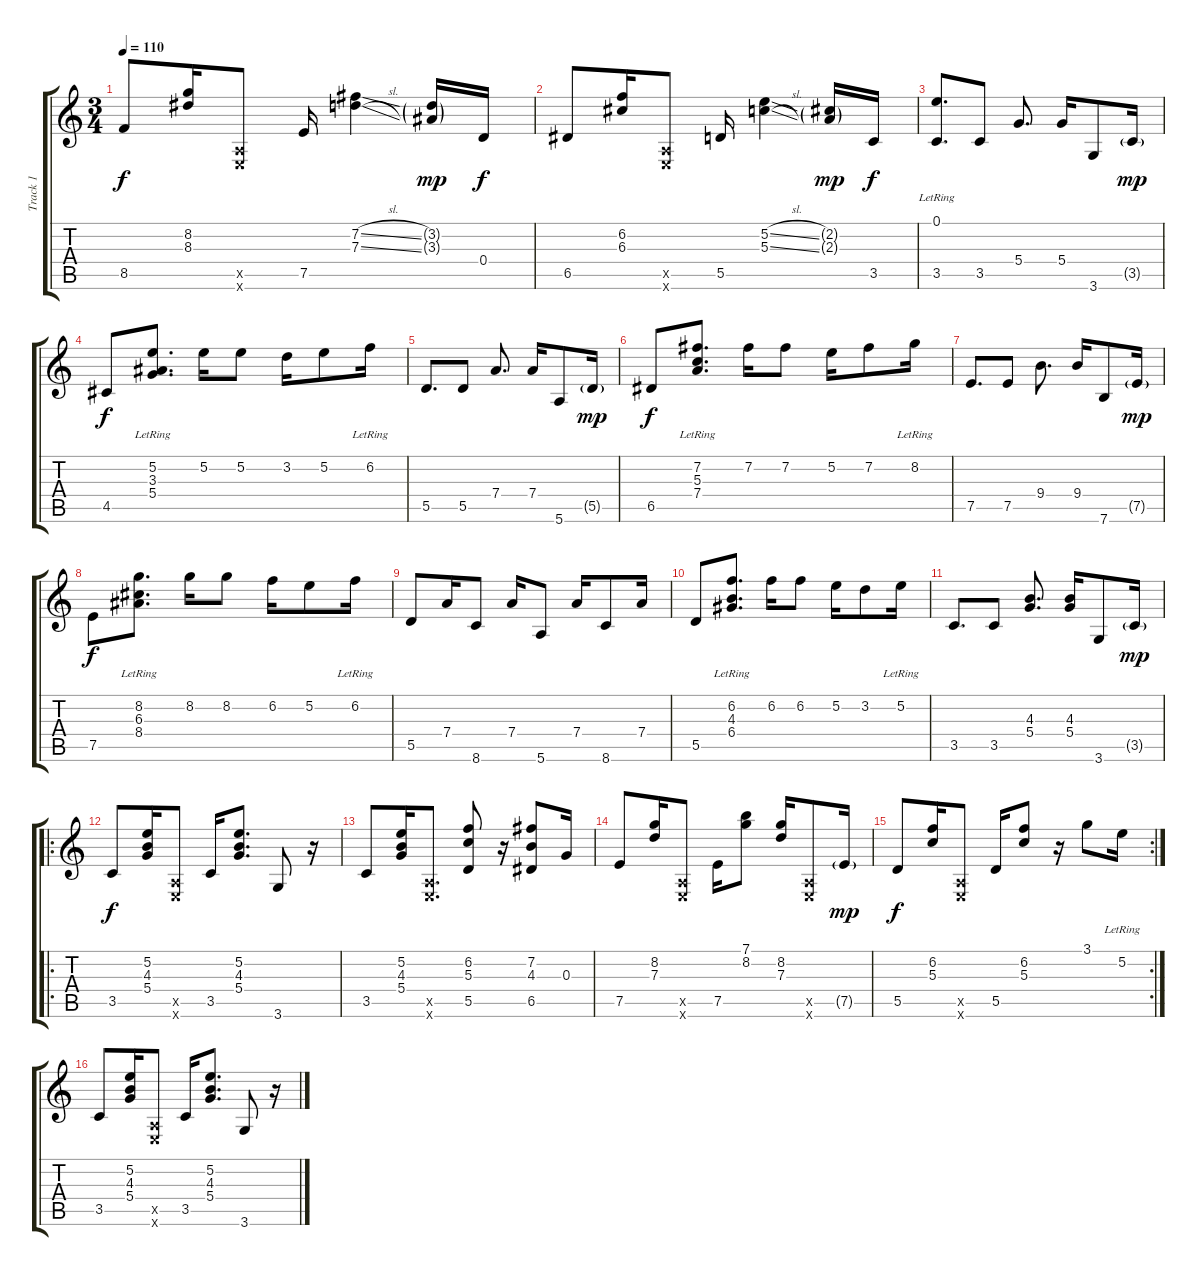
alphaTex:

\track ("Track 1" "Track 1") {instrument acousticguitarsteel}
\staff {score tabs}
\tuning (E4 B3 G3 D3 A2 E2) {hide}
\ts (3 4)
\tempo 110
\clef g2
\ks c
8.5.8{dy f} (8.2 8.3).16 (0.5{x} 0.6{x}).8 7.5.16 (7.2{sl} 7.3{sl}).4 (3.2{g} 3.3{g}).16{dy mp} 0.4.16{dy f} |
6.5.8 (6.2 6.3).16 (0.5{x} 0.6{x}).8 5.5.16 (5.2{sl} 5.3{sl}).4 (2.2{g} 2.3{g}).16{dy mp} 3.5.16{dy f} |
(0.1{lr} 3.5).8{d} 3.5.8 5.4.8{d} 5.4.16 3.6.8 3.5{g}.16{dy mp} |
4.5.8{dy f} (5.2 3.3{lr} 5.4{lr}).8{d} 5.2.16 5.2.8 3.2.16 5.2.8 6.2{lr}.16 |
5.5.8{d} 5.5.8 7.4.8{d} 7.4.16 5.6.8 5.5{g}.16{dy mp} |
6.5.8{dy f} (7.2 5.3{lr} 7.4{lr}).8{d} 7.2.16 7.2.8 5.2.16 7.2.8 8.2{lr}.16 |
7.5.8{d} 7.5.8 9.4.8{d} 9.4.16 7.6.8 7.5{g}.16{dy mp} |
7.5.8{dy f} (8.2 6.3{lr} 8.4{lr}).8{d} 8.2.16 8.2.8 6.2.16 5.2.8 6.2{lr}.16 |
5.5.8 7.4.16 8.6.8 7.4.16 5.6.8 7.4.16 8.6.8 7.4.16 |
5.5.8 (6.2 4.3{lr} 6.4{lr}).8{d} 6.2.16 6.2.8 5.2.16 3.2.8 5.2{lr}.16 |
3.5.8{d} 3.5.8 (4.3 5.4).8{d} (4.3 5.4).16 3.6.8 3.5{g}.16{dy mp} |
\ro
3.5.8{dy f} (5.2 4.3 5.4).16 (0.5{x} 0.6{x}).8 3.5.16 (5.2 4.3 5.4).8{d} 3.6.8 r.16 |
3.5.8 (5.2 4.3 5.4).16 (0.5{x} 0.6{x}).8{d} (6.2 5.3 5.5).8 r.16 (7.2 4.3 6.5).8 0.3.16 |
7.5.8 (8.2 7.3).16 (0.5{x} 0.6{x}).8 7.5.16 (7.1 8.2).8 (8.2 7.3).16 (0.5{x} 0.6{x}).8 7.5{g}.16{dy mp} |
\rc 2
5.5.8{dy f} (6.2 5.3).16 (0.5{x} 0.6{x}).8 5.5.16 (6.2 5.3).8 r.16 3.1.8 5.2{lr}.16 |
3.5.8 (5.2 4.3 5.4).16 (0.5{x} 0.6{x}).8 3.5.16 (5.2 4.3 5.4).8{d} 3.6.8 r.16
